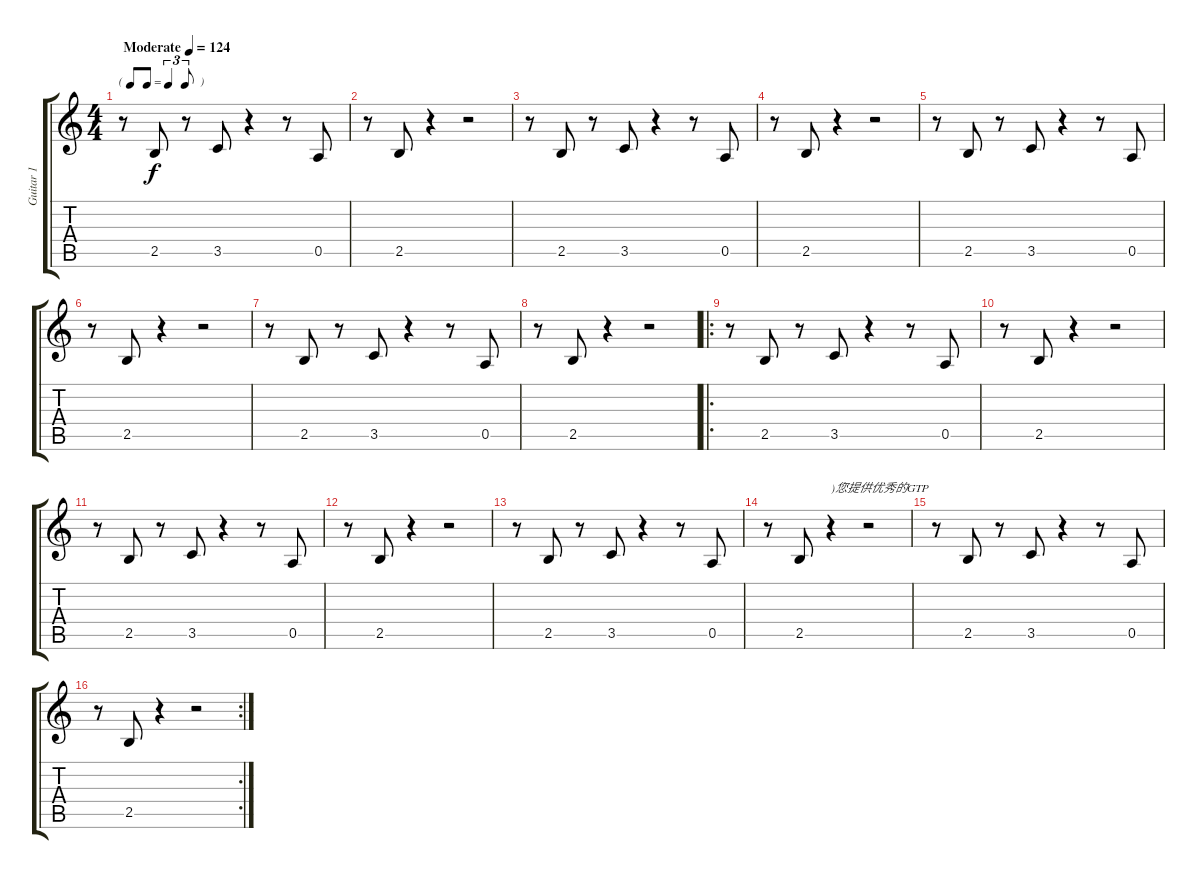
\track ("Guitar 1" "Guitar 1") {instrument distortionguitar}
\staff {score tabs}
\tuning (E4 B3 G3 D3 A2 E2) {hide}
\ts (4 4)
\tf triplet8th
\tempo (124 "Moderate")
\clef g2
\ks c
r.8{dy f instrument distortionguitar} 2.5.8 r.8 3.5.8 r.4 r.8 0.5.8 |
r.8 2.5.8 r.4 r.2 |
r.8 2.5.8 r.8 3.5.8 r.4 r.8 0.5.8 |
r.8 2.5.8 r.4 r.2 |
r.8 2.5.8 r.8 3.5.8 r.4 r.8 0.5.8 |
r.8 2.5.8 r.4 r.2 |
r.8 2.5.8 r.8 3.5.8 r.4 r.8 0.5.8 |
r.8 2.5.8 r.4 r.2 |
\ro
r.8 2.5.8 r.8 3.5.8 r.4 r.8 0.5.8 |
r.8 2.5.8 r.4 r.2 |
r.8 2.5.8 r.8 3.5.8 r.4 r.8 0.5.8 |
r.8 2.5.8 r.4 r.2 |
r.8 2.5.8 r.8 3.5.8 r.4 r.8 0.5.8 |
r.8 2.5.8 r.4{txt ")您提供优秀的GTP"} r.2 |
r.8 2.5.8 r.8 3.5.8 r.4 r.8 0.5.8 |
\rc 2
r.8 2.5.8 r.4 r.2
